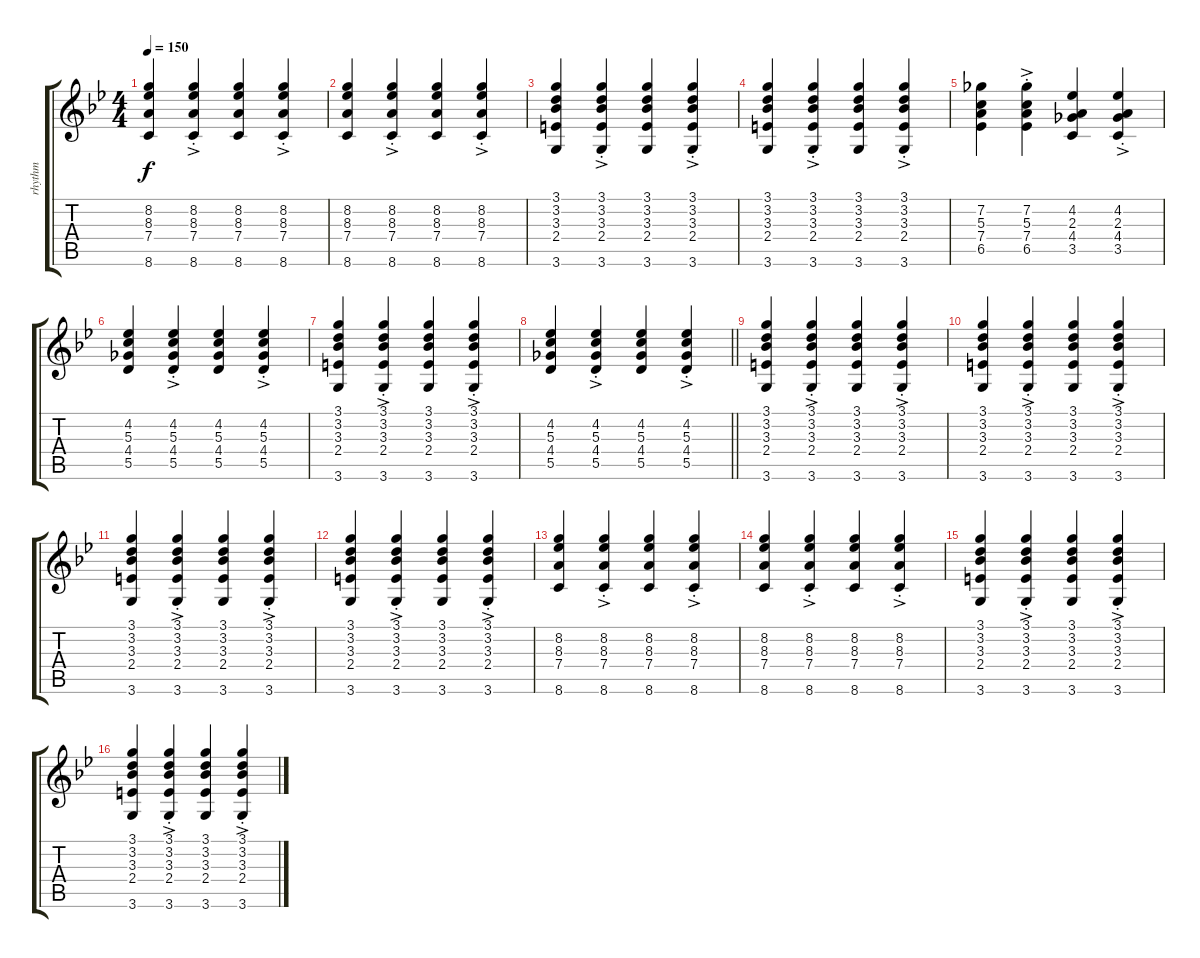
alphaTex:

\track ("rhythm" "rhythm") {instrument acousticguitarnylon}
\staff {score tabs}
\tuning (E4 B3 G3 D3 A2 E2) {hide}
\ts (4 4)
\tempo 150
\clef g2
\ks bb
(8.2 8.3 7.4 8.6).4{dy f} (8.2{ac st} 8.3{ac st} 7.4{ac st} 8.6{ac st}).4 (8.2 8.3 7.4 8.6).4 (8.2{ac st} 8.3{ac st} 7.4{ac st} 8.6{ac st}).4 |
(8.2 8.3 7.4 8.6).4 (8.2{ac st} 8.3{ac st} 7.4{ac st} 8.6{ac st}).4 (8.2 8.3 7.4 8.6).4 (8.2{ac st} 8.3{ac st} 7.4{ac st} 8.6{ac st}).4 |
(3.1 3.2 3.3 2.4 3.6).4 (3.1{ac st} 3.2{ac st} 3.3{ac st} 2.4{ac st} 3.6{ac st}).4 (3.1 3.2 3.3 2.4 3.6).4 (3.1{ac st} 3.2{ac st} 3.3{ac st} 2.4{ac st} 3.6{ac st}).4 |
(3.1 3.2 3.3 2.4 3.6).4 (3.1{ac st} 3.2{ac st} 3.3{ac st} 2.4{ac st} 3.6{ac st}).4 (3.1 3.2 3.3 2.4 3.6).4 (3.1{ac st} 3.2{ac st} 3.3{ac st} 2.4{ac st} 3.6{ac st}).4 |
(7.2 5.3 7.4 6.5).4 (7.2{ac st} 5.3{ac st} 7.4{ac st} 6.5{ac st}).4 (4.2 2.3 4.4 3.5).4 (4.2{ac st} 2.3{ac st} 4.4{ac st} 3.5{ac st}).4 |
(4.2 5.3 4.4 5.5).4 (4.2{ac st} 5.3{ac st} 4.4{ac st} 5.5{ac st}).4 (4.2 5.3 4.4 5.5).4 (4.2{ac st} 5.3{ac st} 4.4{ac st} 5.5{ac st}).4 |
(3.1 3.2 3.3 2.4 3.6).4 (3.1{ac st} 3.2{ac st} 3.3{ac st} 2.4{ac st} 3.6{ac st}).4 (3.1 3.2 3.3 2.4 3.6).4 (3.1{ac st} 3.2{ac st} 3.3{ac st} 2.4{ac st} 3.6{ac st}).4 |
\barLineRight lightlight
(4.2 5.3 4.4 5.5).4 (4.2{ac st} 5.3{ac st} 4.4{ac st} 5.5{ac st}).4 (4.2 5.3 4.4 5.5).4 (4.2{ac st} 5.3{ac st} 4.4{ac st} 5.5{ac st}).4 |
(3.1 3.2 3.3 2.4 3.6).4 (3.1{ac st} 3.2{ac st} 3.3{ac st} 2.4{ac st} 3.6{ac st}).4 (3.1 3.2 3.3 2.4 3.6).4 (3.1{ac st} 3.2{ac st} 3.3{ac st} 2.4{ac st} 3.6{ac st}).4 |
(3.1 3.2 3.3 2.4 3.6).4 (3.1{ac st} 3.2{ac st} 3.3{ac st} 2.4{ac st} 3.6{ac st}).4 (3.1 3.2 3.3 2.4 3.6).4 (3.1{ac st} 3.2{ac st} 3.3{ac st} 2.4{ac st} 3.6{ac st}).4 |
(3.1 3.2 3.3 2.4 3.6).4 (3.1{ac st} 3.2{ac st} 3.3{ac st} 2.4{ac st} 3.6{ac st}).4 (3.1 3.2 3.3 2.4 3.6).4 (3.1{ac st} 3.2{ac st} 3.3{ac st} 2.4{ac st} 3.6{ac st}).4 |
(3.1 3.2 3.3 2.4 3.6).4 (3.1{ac st} 3.2{ac st} 3.3{ac st} 2.4{ac st} 3.6{ac st}).4 (3.1 3.2 3.3 2.4 3.6).4 (3.1{ac st} 3.2{ac st} 3.3{ac st} 2.4{ac st} 3.6{ac st}).4 |
(8.2 8.3 7.4 8.6).4 (8.2{ac st} 8.3{ac st} 7.4{ac st} 8.6{ac st}).4 (8.2 8.3 7.4 8.6).4 (8.2{ac st} 8.3{ac st} 7.4{ac st} 8.6{ac st}).4 |
(8.2 8.3 7.4 8.6).4 (8.2{ac st} 8.3{ac st} 7.4{ac st} 8.6{ac st}).4 (8.2 8.3 7.4 8.6).4 (8.2{ac st} 8.3{ac st} 7.4{ac st} 8.6{ac st}).4 |
(3.1 3.2 3.3 2.4 3.6).4 (3.1{ac st} 3.2{ac st} 3.3{ac st} 2.4{ac st} 3.6{ac st}).4 (3.1 3.2 3.3 2.4 3.6).4 (3.1{ac st} 3.2{ac st} 3.3{ac st} 2.4{ac st} 3.6{ac st}).4 |
(3.1 3.2 3.3 2.4 3.6).4 (3.1{ac st} 3.2{ac st} 3.3{ac st} 2.4{ac st} 3.6{ac st}).4 (3.1 3.2 3.3 2.4 3.6).4 (3.1{ac st} 3.2{ac st} 3.3{ac st} 2.4{ac st} 3.6{ac st}).4
